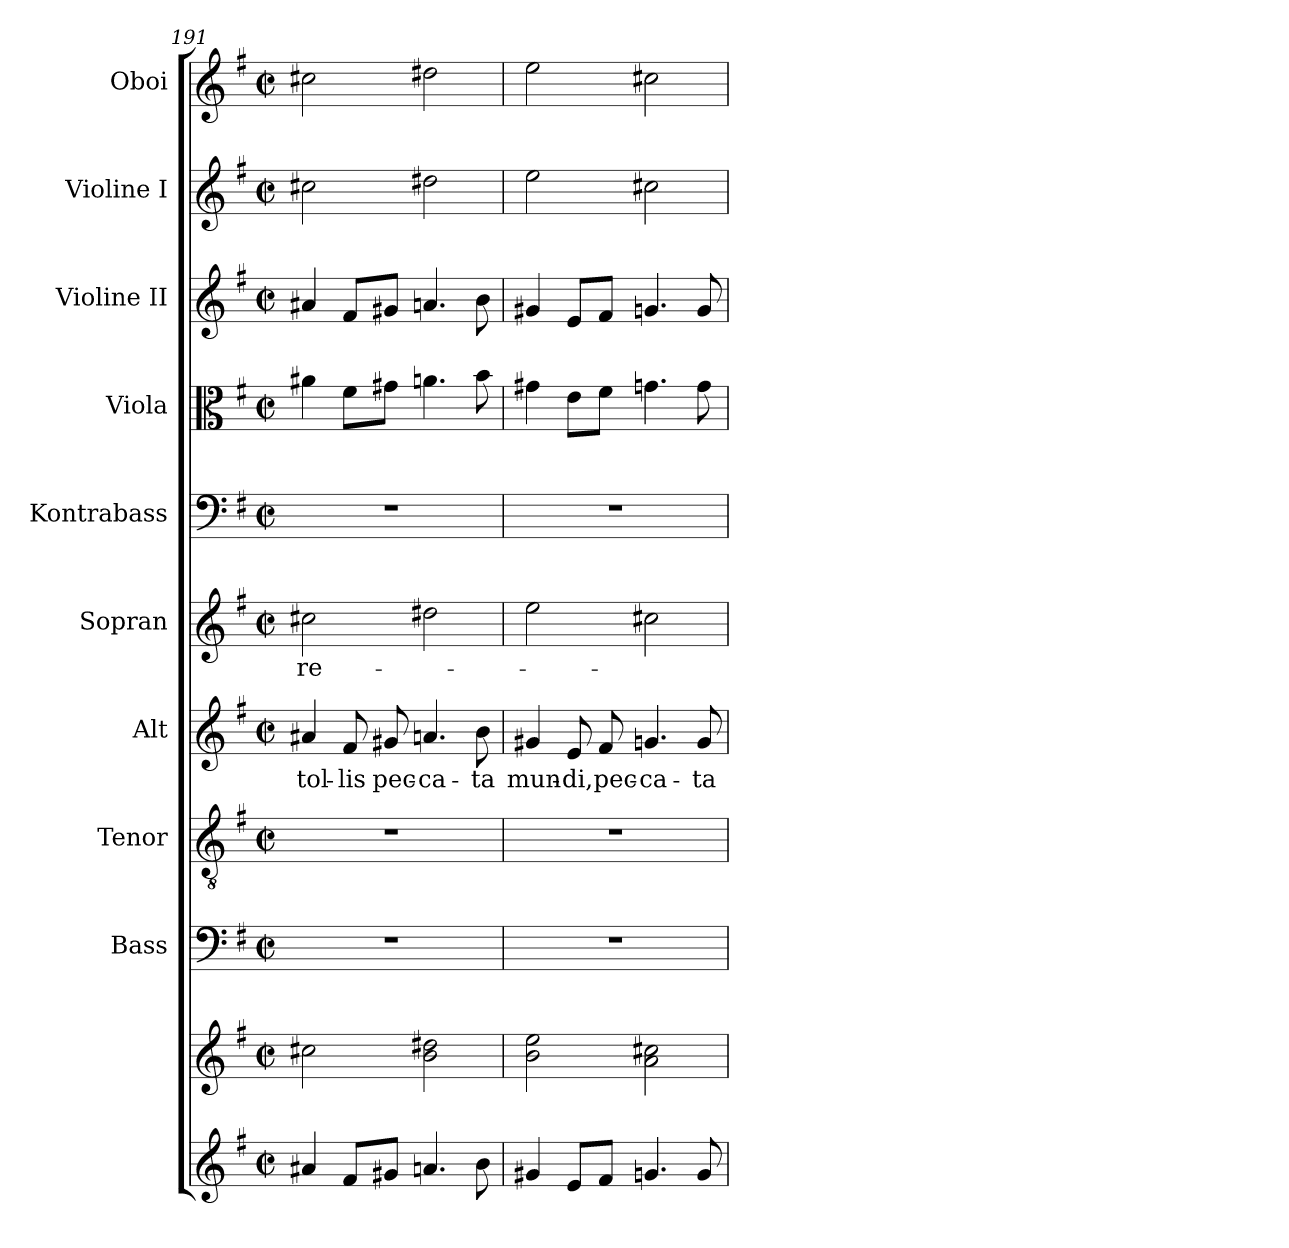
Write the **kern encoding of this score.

**kern	**kern	**kern	**kern	**kern	**text	**kern	**text	**kern	**kern	**kern	**kern	**kern
*part10	*part10	*part9	*part8	*part7	*part7	*part6	*part6	*part5	*part4	*part3	*part2	*part1
*staff11	*staff10	*staff9	*staff8	*staff7	*staff7	*staff6	*staff6	*staff5	*staff4	*staff3	*staff2	*staff1
*	*	*I"Bass	*I"Tenor	*I"Alt	*	*I"Sopran	*	*I"Kontrabass	*I"Viola	*I"Violine II	*I"Violine I	*I"Oboi
*	*	*I'B.	*I'T.	*I'A.	*	*I'S.	*	*I'Kb.	*I'Vla.	*I'Vl. II	*I'Vl. I	*I'Ob.
*clefG2	*clefG2	*clefF4	*clefGv2	*clefG2	*	*clefG2	*	*clefF4	*clefC3	*clefG2	*clefG2	*clefG2
*	*	*	*	*	*	*	*	*ITrd7c12	*	*	*	*
*k[f#]	*k[f#]	*k[f#]	*k[f#]	*k[f#]	*	*k[f#]	*	*k[f#]	*k[f#]	*k[f#]	*k[f#]	*k[f#]
*G:	*G:	*G:	*G:	*G:	*	*G:	*	*G:	*G:	*G:	*G:	*G:
*M2/2	*M2/2	*M2/2	*M2/2	*M2/2	*	*M2/2	*	*M2/2	*M2/2	*M2/2	*M2/2	*M2/2
*met(c|)	*met(c|)	*met(c|)	*met(c|)	*met(c|)	*	*met(c|)	*	*met(c|)	*met(c|)	*met(c|)	*met(c|)	*met(c|)
=191	=191	=191	=191	=191	=191	=191	=191	=191	=191	=191	=191	=191
!	!	!	!	!	!LO:LY:b	!	!LO:LY:b	!	!	!	!	!
4a#X/	2cc#X\	1r	1r	4a#X/	tol-	2cc#X\	-re-	1r	4a#X\	4a#X/	2cc#X\	2cc#X\
!	!	!	!	!	!LO:LY:b	!	!	!	!	!	!	!
8f#/L	.	.	.	8f#/	-lis	.	.	.	8f#\L	8f#/L	.	.
!	!	!	!	!	!LO:LY:b	!	!	!	!	!	!	!
8g#X/J	.	.	.	8g#X/	pec-	.	.	.	8g#X\J	8g#X/J	.	.
!	!	!	!	!	!LO:LY:b	!	!	!	!	!	!	!
4.an/	2b\ 2dd#X\	.	.	4.an/	-ca-	2dd#X\	.	.	4.an\	4.an/	2dd#X\	2dd#X\
!	!	!	!	!	!LO:LY:b	!	!	!	!	!	!	!
8b\	.	.	.	8b\	-ta	.	.	.	8b\	8b\	.	.
=192	=192	=192	=192	=192	=192	=192	=192	=192	=192	=192	=192	=192
!	!	!	!	!	!LO:LY:b	!	!	!	!	!	!	!
4g#X/	2b\ 2ee\	1r	1r	4g#X/	mun-	2ee\	.	1r	4g#X\	4g#X/	2ee\	2ee\
!	!	!	!	!	!LO:LY:b	!	!	!	!	!	!	!
8e/L	.	.	.	8e/	-di,	.	.	.	8e\L	8e/L	.	.
!	!	!	!	!	!LO:LY:b	!	!	!	!	!	!	!
8f#/J	.	.	.	8f#/	pec-	.	.	.	8f#\J	8f#/J	.	.
!	!	!	!	!	!LO:LY:b	!	!	!	!	!	!	!
4.gn/	2a\ 2cc#X\	.	.	4.gn/	-ca-	2cc#X\	.	.	4.gn\	4.gn/	2cc#X\	2cc#X\
!	!	!	!	!	!LO:LY:b	!	!	!	!	!	!	!
8g/	.	.	.	8g/	-ta	.	.	.	8g\	8g/	.	.
=	=	=	=	=	=	=	=	=	=	=	=	=
*-	*-	*-	*-	*-	*-	*-	*-	*-	*-	*-	*-	*-
